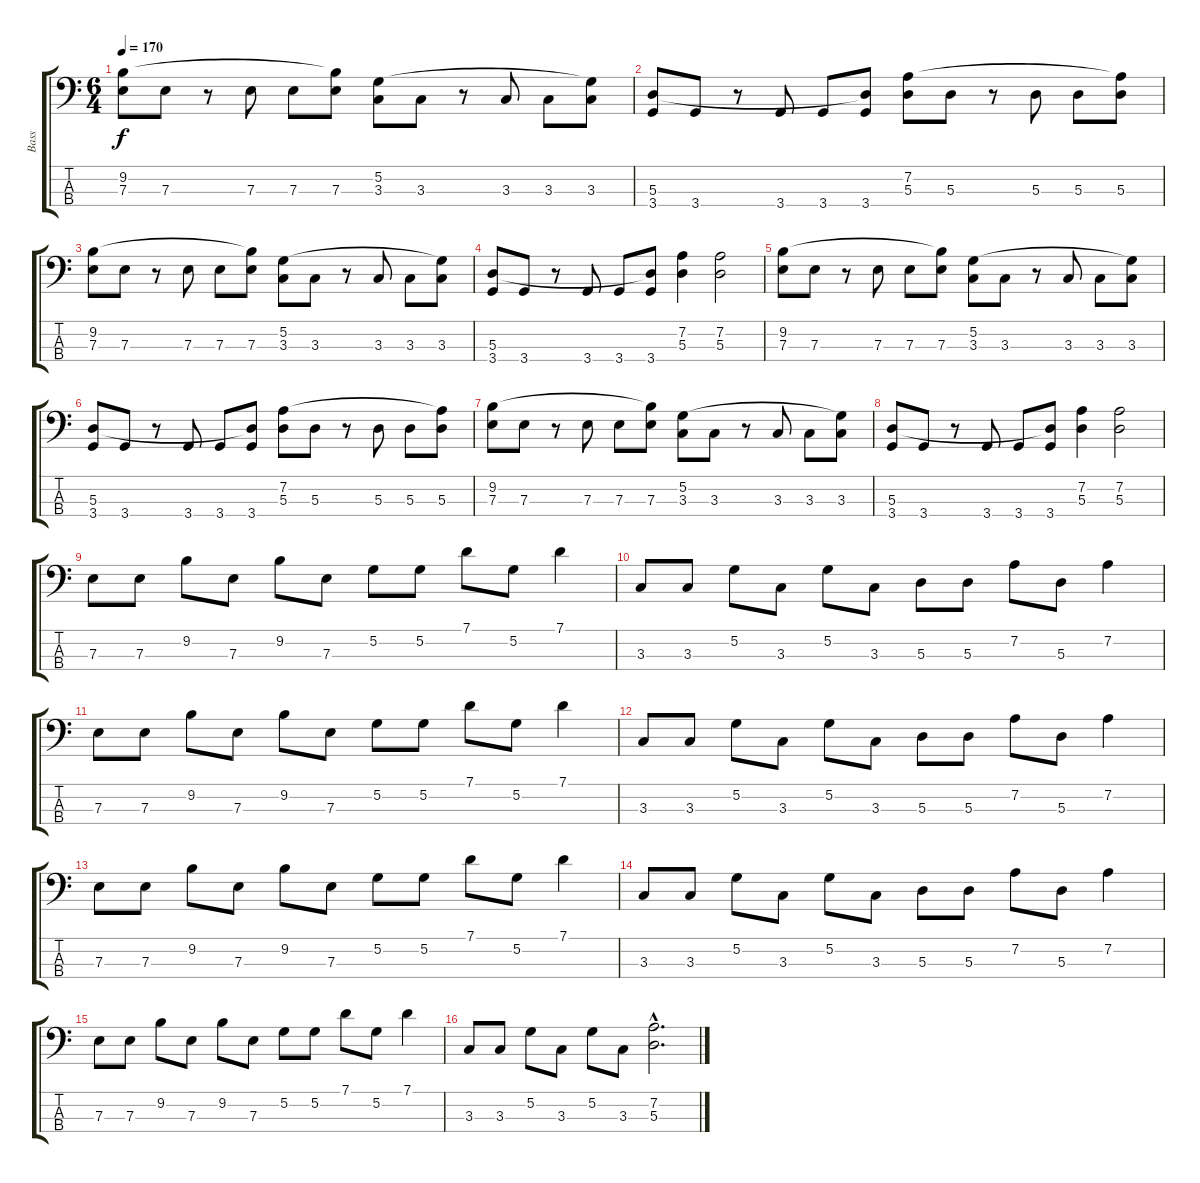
\track ("Bass" "Bass") {instrument electricbassfinger}
\staff {score tabs}
\tuning (G2 D2 A1 E1) {hide}
\ts (6 4)
\tempo 170
\clef f4
\ks c
(9.2 7.3).8{dy f} 7.3.8 r.8 7.3.8 7.3.8 (9.2{t} 7.3).8 (5.2 3.3).8 3.3.8 r.8 3.3.8 3.3.8 (5.2{t} 3.3).8 |
(5.3 3.4).8 3.4.8 r.8 3.4.8 3.4.8 (5.3{t} 3.4).8 (7.2 5.3).8 5.3.8 r.8 5.3.8 5.3.8 (7.2{t} 5.3).8 |
(9.2 7.3).8 7.3.8 r.8 7.3.8 7.3.8 (9.2{t} 7.3).8 (5.2 3.3).8 3.3.8 r.8 3.3.8 3.3.8 (5.2{t} 3.3).8 |
(5.3 3.4).8 3.4.8 r.8 3.4.8 3.4.8 (5.3{t} 3.4).8 (7.2 5.3).4 (7.2 5.3).2 |
(9.2 7.3).8 7.3.8 r.8 7.3.8 7.3.8 (9.2{t} 7.3).8 (5.2 3.3).8 3.3.8 r.8 3.3.8 3.3.8 (5.2{t} 3.3).8 |
(5.3 3.4).8 3.4.8 r.8 3.4.8 3.4.8 (5.3{t} 3.4).8 (7.2 5.3).8 5.3.8 r.8 5.3.8 5.3.8 (7.2{t} 5.3).8 |
(9.2 7.3).8 7.3.8 r.8 7.3.8 7.3.8 (9.2{t} 7.3).8 (5.2 3.3).8 3.3.8 r.8 3.3.8 3.3.8 (5.2{t} 3.3).8 |
(5.3 3.4).8 3.4.8 r.8 3.4.8 3.4.8 (5.3{t} 3.4).8 (7.2 5.3).4 (7.2 5.3).2 |
7.3.8 7.3.8 9.2.8 7.3.8 9.2.8 7.3.8 5.2.8 5.2.8 7.1.8 5.2.8 7.1.4 |
3.3.8 3.3.8 5.2.8 3.3.8 5.2.8 3.3.8 5.3.8 5.3.8 7.2.8 5.3.8 7.2.4 |
7.3.8 7.3.8 9.2.8 7.3.8 9.2.8 7.3.8 5.2.8 5.2.8 7.1.8 5.2.8 7.1.4 |
3.3.8 3.3.8 5.2.8 3.3.8 5.2.8 3.3.8 5.3.8 5.3.8 7.2.8 5.3.8 7.2.4 |
7.3.8 7.3.8 9.2.8 7.3.8 9.2.8 7.3.8 5.2.8 5.2.8 7.1.8 5.2.8 7.1.4 |
3.3.8 3.3.8 5.2.8 3.3.8 5.2.8 3.3.8 5.3.8 5.3.8 7.2.8 5.3.8 7.2.4 |
7.3.8 7.3.8 9.2.8 7.3.8 9.2.8 7.3.8 5.2.8 5.2.8 7.1.8 5.2.8 7.1.4 |
3.3.8 3.3.8 5.2.8 3.3.8 5.2.8 3.3.8 (7.2{hac} 5.3{hac}).2{d}
